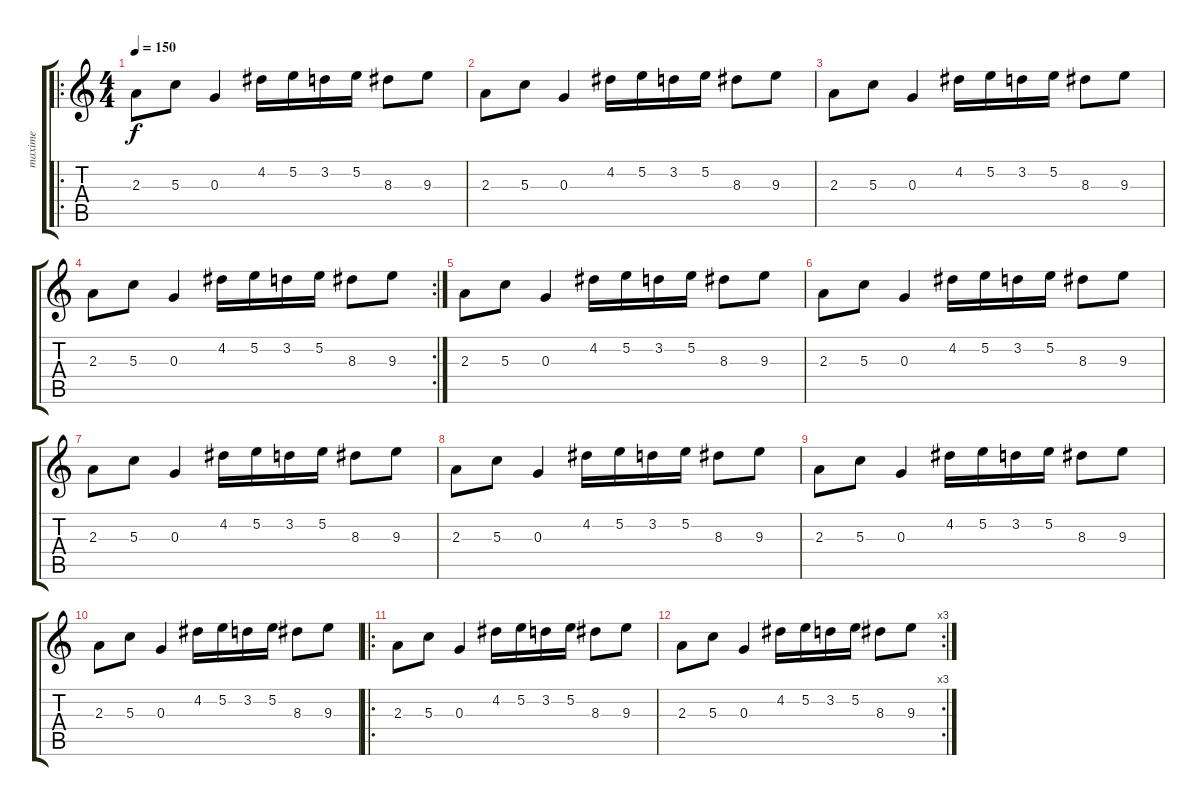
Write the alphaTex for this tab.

\track ("maxime" "maxime") {instrument distortionguitar}
\staff {score tabs}
\tuning (E4 B3 G3 D3 A2 E2) {hide}
\ro
\ts (4 4)
\tempo 150
\clef g2
\ks c
2.3.8{dy f} 5.3.8 0.3.4 4.2.16 5.2.16 3.2.16 5.2.16 8.3.8 9.3.8 |
2.3.8 5.3.8 0.3.4 4.2.16 5.2.16 3.2.16 5.2.16 8.3.8 9.3.8 |
2.3.8 5.3.8 0.3.4 4.2.16 5.2.16 3.2.16 5.2.16 8.3.8 9.3.8 |
\rc 2
2.3.8 5.3.8 0.3.4 4.2.16 5.2.16 3.2.16 5.2.16 8.3.8 9.3.8 |
2.3.8 5.3.8 0.3.4 4.2.16 5.2.16 3.2.16 5.2.16 8.3.8 9.3.8 |
2.3.8 5.3.8 0.3.4 4.2.16 5.2.16 3.2.16 5.2.16 8.3.8 9.3.8 |
2.3.8 5.3.8 0.3.4 4.2.16 5.2.16 3.2.16 5.2.16 8.3.8 9.3.8 |
2.3.8 5.3.8 0.3.4 4.2.16 5.2.16 3.2.16 5.2.16 8.3.8 9.3.8 |
2.3.8 5.3.8 0.3.4 4.2.16 5.2.16 3.2.16 5.2.16 8.3.8 9.3.8 |
2.3.8 5.3.8 0.3.4 4.2.16 5.2.16 3.2.16 5.2.16 8.3.8 9.3.8 |
\ro
2.3.8 5.3.8 0.3.4 4.2.16 5.2.16 3.2.16 5.2.16 8.3.8 9.3.8 |
\rc 3
2.3.8 5.3.8 0.3.4 4.2.16 5.2.16 3.2.16 5.2.16 8.3.8 9.3.8
